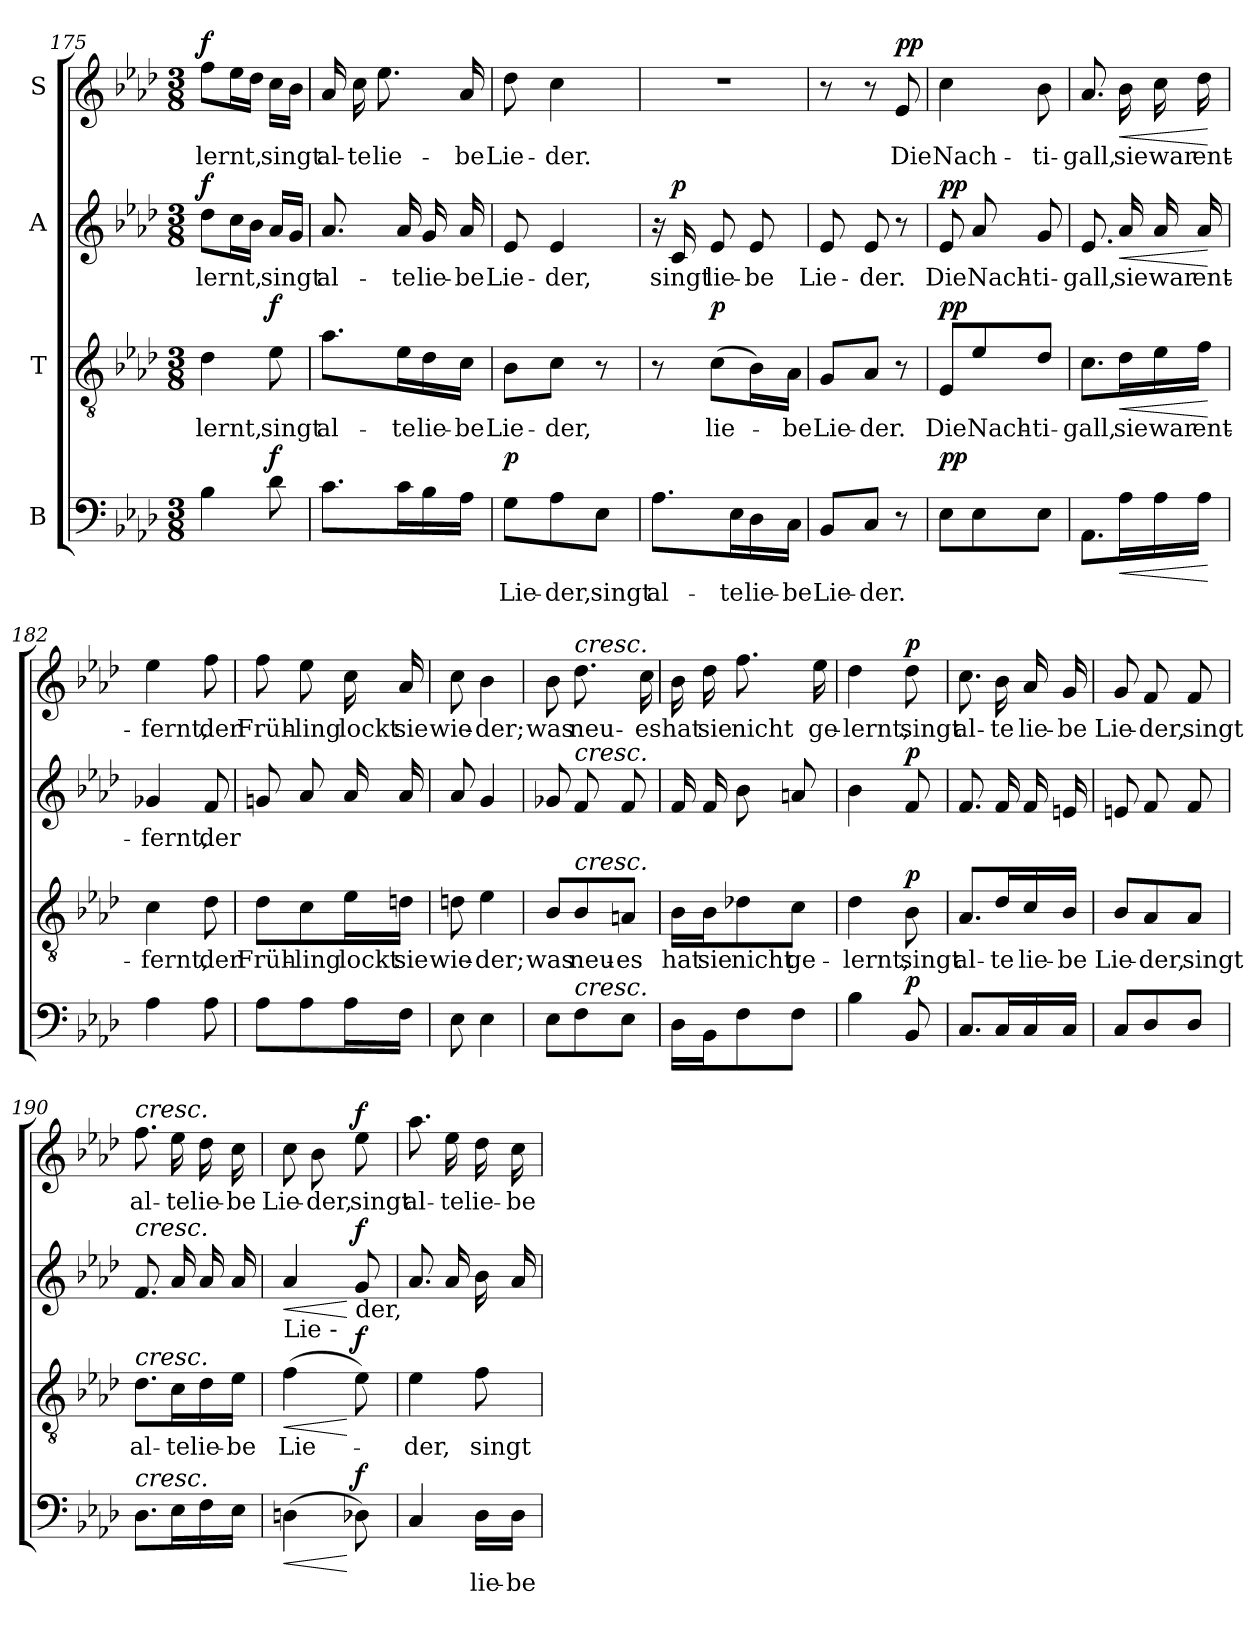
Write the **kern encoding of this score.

**kern	**text	**dynam	**kern	**text	**dynam	**kern	**text	**dynam	**kern	**text	**dynam
*part4	*part4	*part4	*part3	*part3	*part3	*part2	*part2	*part2	*part1	*part1	*part1
*staff4	*staff4	*staff4	*staff3	*staff3	*staff3	*staff2	*staff2	*staff2	*staff1	*staff1	*staff1
*I"B	*	*	*I"T	*	*	*I"A	*	*	*I"S	*	*
*clefF4	*	*	*clefGv2	*	*	*clefG2	*	*	*clefG2	*	*
*k[b-e-a-d-]	*	*	*k[b-e-a-d-]	*	*	*k[b-e-a-d-]	*	*	*k[b-e-a-d-]	*	*
*M3/8	*	*	*M3/8	*	*	*M3/8	*	*	*M3/8	*	*
=175	=175	=175	=175	=175	=175	=175	=175	=175	=175	=175	=175
!	!	!	!	!	!	!	!	!LO:DY:a	!	!	!LO:DY:a
4B-\	.	.	4d-\	-lernt,	.	8dd-\L	-lernt,	f	8ff\L	-lernt,	f
.	.	.	.	.	.	16cc\L	.	.	16ee-\L	.	.
.	.	.	.	.	.	16b-\JJ	.	.	16dd-\JJ	.	.
!	!	!LO:DY:a	!	!	!LO:DY:a	!	!	!	!	!	!
8d-\	.	f	8e-\	singt	f	16a-/LL	singt	.	16cc\LL	singt	.
.	.	.	.	.	.	16g/JJ	.	.	16b-\JJ	.	.
=176	=176	=176	=176	=176	=176	=176	=176	=176	=176	=176	=176
8.c\L	.	.	8.a-\L	al-	.	8.a-/	al-	.	16a-/	al-	.
.	.	.	.	.	.	.	.	.	16cc\	-te	.
.	.	.	.	.	.	.	.	.	8.ee-\	lie-	.
16c\L	.	.	16e-\L	-te	.	16a-/	-te	.	.	.	.
16B-\	.	.	16d-\	lie-	.	16g/	lie-	.	.	.	.
16A-\JJ	.	.	16c\JJ	-be	.	16a-/	-be	.	16a-/	-be	.
!!LO:PB:g=z
=177	=177	=177	=177	=177	=177	=177	=177	=177	=177	=177	=177
!	!	!LO:DY:a	!	!	!	!	!	!	!	!	!
8G\L	Lie-	p	8B-\L	Lie-	.	8e-/	Lie-	.	8dd-\	Lie-	.
8A-\	-der,	.	8c\J	-der,	.	4e-/	-der,	.	4cc\	-der.	.
8E-\J	singt	.	8r	.	.	.	.	.	.	.	.
=178	=178	=178	=178	=178	=178	=178	=178	=178	=178	=178	=178
8.A-\L	al-	.	8r	.	.	16r	.	.	4.r	.	.
!	!	!	!	!	!	!	!	!LO:DY:a	!	!	!
.	.	.	.	.	.	16c/	singt	p	.	.	.
!	!	!	!	!	!LO:DY:a	!	!	!	!	!	!
.	.	.	(8c\L	lie-	p	8e-/	lie-	.	.	.	.
16E-\L	-te	.	.	.	.	.	.	.	.	.	.
16D-\	lie-	.	16B-\L)	.	.	8e-/	-be	.	.	.	.
16C\JJ	-be	.	16A-\JJ	-be	.	.	.	.	.	.	.
=179	=179	=179	=179	=179	=179	=179	=179	=179	=179	=179	=179
8BB-/L	Lie-	.	8G/L	Lie-	.	8e-/	Lie-	.	8r	.	.
8C/J	-der.	.	8A-/J	-der.	.	8e-/	-der.	.	8r	.	.
!	!	!	!	!	!	!	!	!	!	!	!LO:DY:a
8r	.	.	8r	.	.	8r	.	.	8e-/	Die	pp
=180	=180	=180	=180	=180	=180	=180	=180	=180	=180	=180	=180
!	!	!LO:DY:a	!	!	!LO:DY:a	!	!	!LO:DY:a	!	!	!
8E-\L	.	pp	8E-/L	Die	pp	8e-/	Die	pp	4cc\	Nach-	.
8E-\	.	.	8e-/	Nach-	.	8a-/	Nach-	.	.	.	.
8E-\J	.	.	8d-/J	-ti-	.	8g/	-ti-	.	8b-\	-ti-	.
=181	=181	=181	=181	=181	=181	=181	=181	=181	=181	=181	=181
8.AA-\L	.	.	8.c\L	-gall,	.	8.e-/	-gall,	.	8.a-/	-gall,	.
!	!	!LO:HP:b	!	!	!LO:HP:b	!	!	!LO:HP:b	!	!	!LO:HP:b
16A-\L	.	<	16d-\L	sie	<	16a-/	sie	<	16b-\	sie	<
16A-\	.	.	16e-\	war	.	16a-/	war	.	16cc\	war	.
16A-\JJ	.	.	16f\JJ	ent-	.	16a-/	ent-	.	16dd-\	ent-	.
.	.	[	.	.	[	.	.	[	.	.	[
=182	=182	=182	=182	=182	=182	=182	=182	=182	=182	=182	=182
4A-\	.	.	4c\	-fernt,	.	4g-X/	-fernt,	.	4ee-\	-fernt,	.
8A-\	.	.	8d-\	der	.	8f/	der	.	8ff\	der	.
!!LO:LB:g=z
=183	=183	=183	=183	=183	=183	=183	=183	=183	=183	=183	=183
8A-\L	.	.	8d-\L	Früh-	.	8gn/	.	.	8ff\	Früh-	.
8A-\	.	.	8c\	-ling	.	8a-/	.	.	8ee-\	-ling	.
16A-\L	.	.	16e-\L	lockt	.	16a-/	.	.	16cc\	lockt	.
16F\JJ	.	.	16dn\JJ	sie	.	16a-/	.	.	16a-/	sie	.
=184	=184	=184	=184	=184	=184	=184	=184	=184	=184	=184	=184
8E-\	.	.	8dn\	wie-	.	8a-/	.	.	8cc\	wie-	.
4E-\	.	.	4e-\	-der;	.	4g/	.	.	4b-\	-der;	.
=185	=185	=185	=185	=185	=185	=185	=185	=185	=185	=185	=185
8E-\L	.	.	8B-/L	was	.	8g-X/	.	.	8b-\	was	.
!	!	!	!	!	!	!	!	!	!LO:TX:a:i:t=cresc.	!	!
!	!	!	!	!	!	!LO:TX:a:i:t=cresc.	!	!	!	!	!
!	!	!	!LO:TX:a:i:t=cresc.	!	!	!	!	!	!	!	!
!LO:TX:a:i:t=cresc.	!	!	!	!	!	!	!	!	!	!	!
8F\	.	.	8B-/	neu-	.	8f/	.	.	8.dd-\	neu-	.
8E-\J	.	.	8An/J	-es	.	8f/	.	.	.	.	.
.	.	.	.	.	.	.	.	.	16cc\	-es	.
=186	=186	=186	=186	=186	=186	=186	=186	=186	=186	=186	=186
16D-\LL	.	.	16B-\LL	hat	.	16f/	.	.	16b-\	hat	.
16BB-\J	.	.	16B-\J	sie	.	16f/	.	.	16dd-\	sie	.
8F\	.	.	8d-X\	nicht	.	8b-\	.	.	8.ff\	nicht	.
8F\J	.	.	8c\J	ge-	.	8an/	.	.	.	.	.
.	.	.	.	.	.	.	.	.	16ee-\	ge-	.
=187	=187	=187	=187	=187	=187	=187	=187	=187	=187	=187	=187
4B-\	.	.	4d-\	-lernt,	.	4b-\	.	.	4dd-\	-lernt,	.
!	!	!LO:DY:a	!	!	!LO:DY:a	!	!	!LO:DY:a	!	!	!LO:DY:a
8BB-/	.	p	8B-\	singt	p	8f/	.	p	8dd-\	singt	p
=188	=188	=188	=188	=188	=188	=188	=188	=188	=188	=188	=188
8.C/L	.	.	8.A-/L	al-	.	8.f/	.	.	8.cc\	al-	.
16C/L	.	.	16d-/L	-te	.	16f/	.	.	16b-\	-te	.
16C/	.	.	16c/	lie-	.	16f/	.	.	16a-/	lie-	.
16C/JJ	.	.	16B-/JJ	-be	.	16en/	.	.	16g/	-be	.
!!LO:LB:g=z
=189	=189	=189	=189	=189	=189	=189	=189	=189	=189	=189	=189
8C/L	.	.	8B-/L	Lie-	.	8en/	.	.	8g/	Lie-	.
8D-/	.	.	8A-/	-der,	.	8f/	.	.	8f/	-der,	.
8D-/J	.	.	8A-/J	singt	.	8f/	.	.	8f/	singt	.
=190	=190	=190	=190	=190	=190	=190	=190	=190	=190	=190	=190
!	!	!	!	!	!	!	!	!	!LO:TX:a:i:t=cresc.	!	!
!	!	!	!	!	!	!LO:TX:a:i:t=cresc.	!	!	!	!	!
!	!	!	!LO:TX:a:i:t=cresc.	!	!	!	!	!	!	!	!
!LO:TX:a:i:t=cresc.	!	!	!	!	!	!	!	!	!	!	!
8.D-\L	.	.	8.d-\L	al-	.	8.f/	.	.	8.ff\	al-	.
16E-\L	.	.	16c\L	-te	.	16a-/	.	.	16ee-\	-te	.
16F\	.	.	16d-\	lie-	.	16a-/	.	.	16dd-\	lie-	.
16E-\JJ	.	.	16e-\JJ	-be	.	16a-/	.	.	16cc\	-be	.
=191	=191	=191	=191	=191	=191	=191	=191	=191	=191	=191	=191
!	!	!	!	!	!	!LO:TX:b:t=Lie -	!	!	!	!	!
!	!	!LO:HP:b	!	!	!LO:HP:b	!	!	!LO:HP:b	!	!	!
(4Dn\	.	<	(4f\	Lie-	<	4a-/	.	<	8cc\	Lie-	.
.	.	.	.	.	.	.	.	.	8b-\	-der,	.
!	!	!	!	!	!	!LO:TX:b:t=der,	!	!	!	!	!
!	!	!LO:DY:n=1:a	!	!	!LO:DY:n=1:a	!	!	!LO:DY:n=1:a	!	!	!LO:DY:a
8D-X\)	.	[ f	8e-\)	.	[ f	8g/	.	[ f	8ee-\	singt	f
=192	=192	=192	=192	=192	=192	=192	=192	=192	=192	=192	=192
4C/	.	.	4e-\	-der,	.	8.a-/	.	.	8.aa-\	al-	.
.	.	.	.	.	.	16a-/	.	.	16ee-\	-te	.
16D-\LL	lie-	.	8f\	singt	.	16b-\	.	.	16dd-\	lie-	.
16D-\JJ	-be	.	.	.	.	16a-/	.	.	16cc\	-be	.
=	=	=	=	=	=	=	=	=	=	=	=
*-	*-	*-	*-	*-	*-	*-	*-	*-	*-	*-	*-
